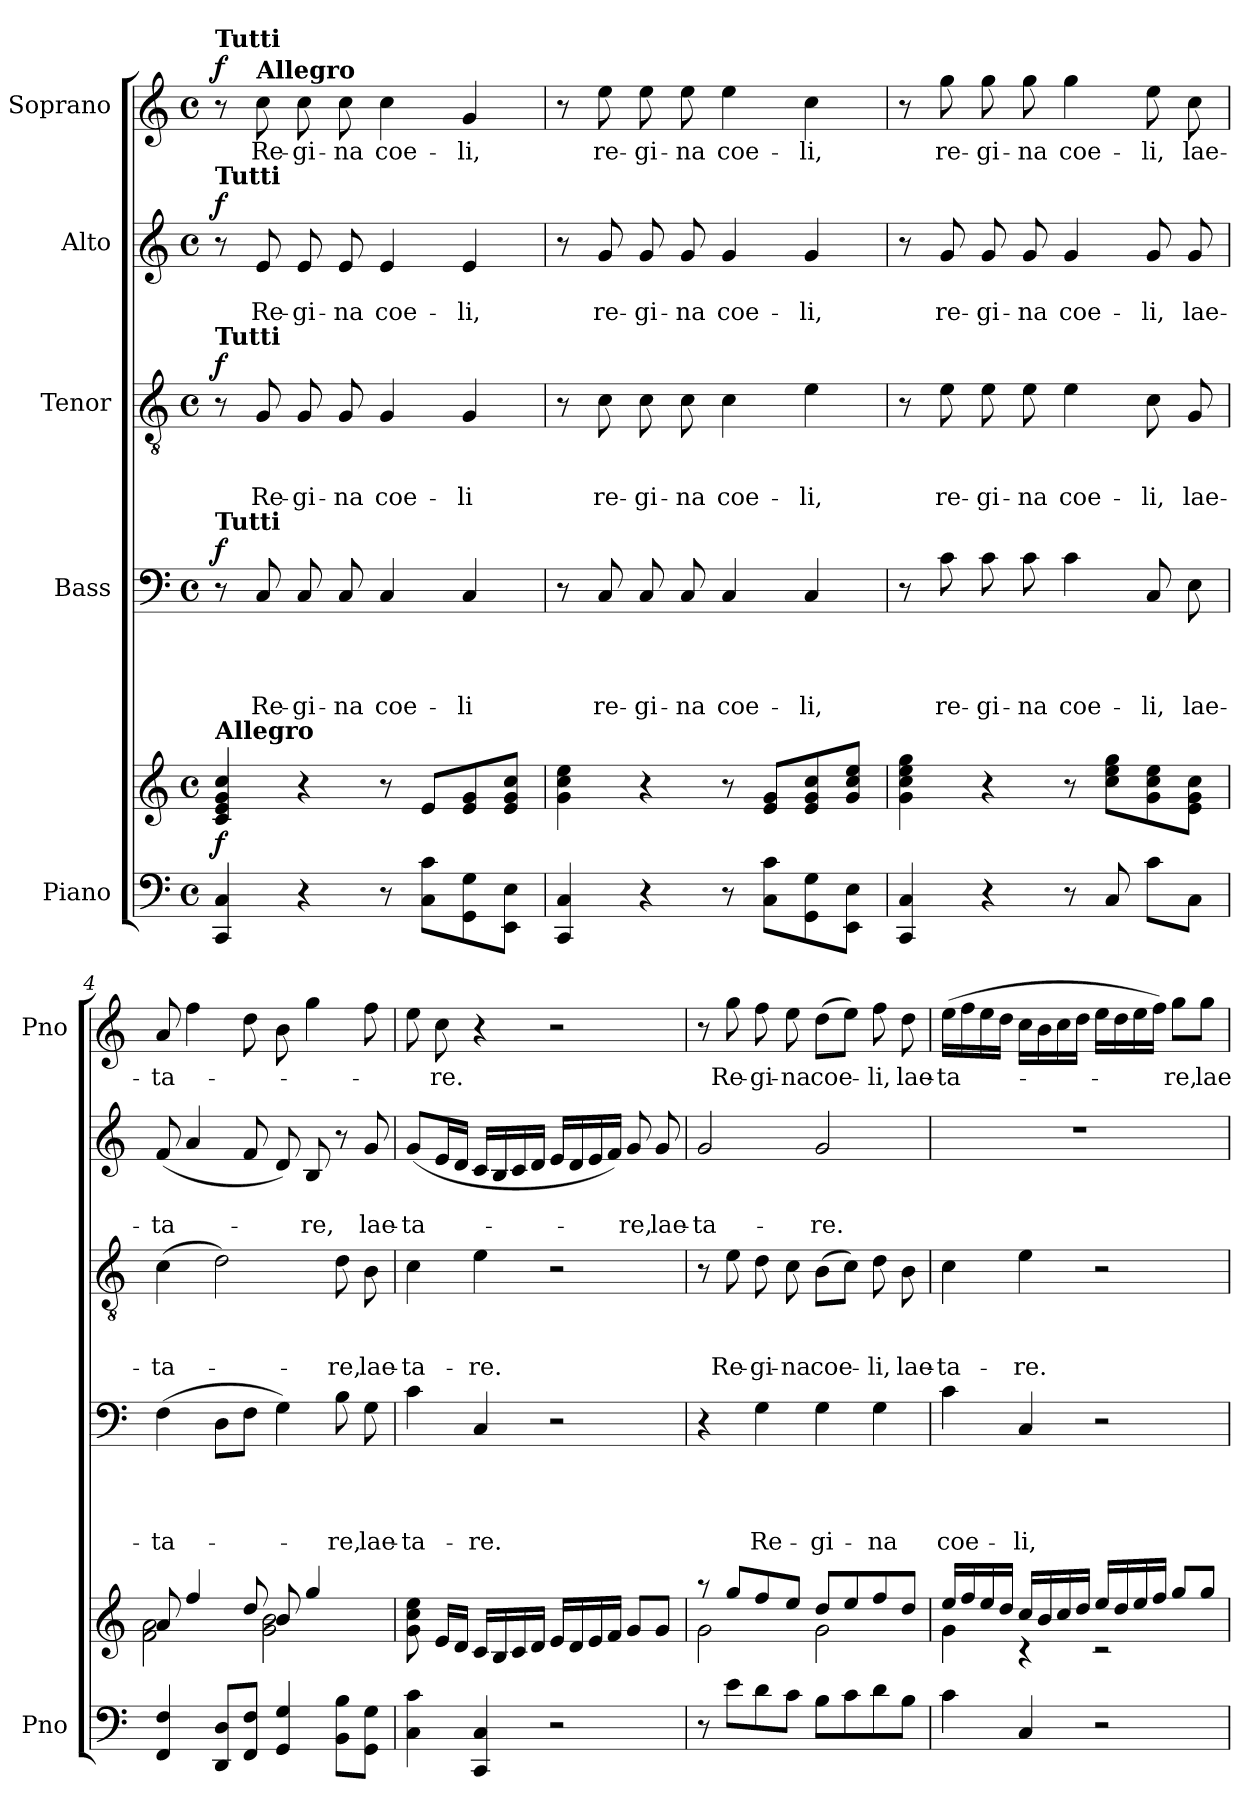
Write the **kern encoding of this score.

**kern	**kern	**dynam	**kern	**text	**text	**text	**text	**dynam	**kern	**text	**text	**text	**dynam	**kern	**text	**text	**dynam	**kern	**text	**dynam
*part5	*part5	*part5	*part4	*part4	*part4	*part4	*part4	*part4	*part3	*part3	*part3	*part3	*part3	*part2	*part2	*part2	*part2	*part1	*part1	*part1
*staff6	*staff5	*staff5/6	*staff4	*staff4	*staff4	*staff4	*staff4	*staff4	*staff3	*staff3	*staff3	*staff3	*staff3	*staff2	*staff2	*staff2	*staff2	*staff1	*staff1	*staff1
*I"Piano	*	*	*I"Bass	*	*	*	*	*	*I"Tenor	*	*	*	*	*I"Alto	*	*	*	*I"Soprano	*	*
*I'Pno	*	*	*	*	*	*	*	*	*	*	*	*	*	*	*	*	*	*I'Pno	*	*
*clefF4	*clefG2	*	*clefF4	*	*	*	*	*	*clefGv2	*	*	*	*	*clefG2	*	*	*	*clefG2	*	*
*k[]	*k[]	*	*k[]	*	*	*	*	*	*k[]	*	*	*	*	*k[]	*	*	*	*k[]	*	*
*C:	*C:	*	*C:	*	*	*	*	*	*C:	*	*	*	*	*C:	*	*	*	*C:	*	*
*M4/4	*M4/4	*	*M4/4	*	*	*	*	*	*M4/4	*	*	*	*	*M4/4	*	*	*	*M4/4	*	*
*met(c)	*met(c)	*	*met(c)	*	*	*	*	*	*met(c)	*	*	*	*	*met(c)	*	*	*	*met(c)	*	*
=1	=1	=1	=1	=1	=1	=1	=1	=1	=1	=1	=1	=1	=1	=1	=1	=1	=1	=1	=1	=1
!	!	!	!	!	!	!	!	!	!	!	!	!	!	!	!	!	!	!LO:TX:a:B:t=Tutti	!	!
!	!	!	!	!	!	!	!	!	!	!	!	!	!	!LO:TX:a:B:t=Tutti	!	!	!	!	!	!
!	!	!	!	!	!	!	!	!	!LO:TX:a:B:t=Tutti	!	!	!	!	!	!	!	!	!	!	!
!	!	!	!LO:TX:a:B:t=Tutti	!	!	!	!	!	!	!	!	!	!	!	!	!	!	!	!	!
!	!LO:TX:a:B:t=Allegro	!	!	!	!	!	!	!	!	!	!	!	!	!	!	!	!	!	!	!
!	!	!LO:DY:a=2	!	!	!	!	!	!LO:DY:a	!	!	!	!	!LO:DY:a	!	!	!	!LO:DY:a	!	!	!LO:DY:a
4CC/ 4C/	4c/ 4e/ 4g/ 4cc/	f	8r	.	.	.	.	f	8r	.	.	.	f	8r	.	.	f	8r	.	f
!	!	!	!	!	!	!	!	!	!	!	!	!	!	!	!	!	!	!LO:TX:a:B:t=Allegro	!	!
.	.	.	8C/	.	.	.	Re-	.	8G/	.	.	Re-	.	8e/	.	Re-	.	8cc\	Re-	.
4r	4r	.	8C/	.	.	.	-gi-	.	8G/	.	.	-gi-	.	8e/	.	-gi-	.	8cc\	-gi-	.
.	.	.	8C/	.	.	.	-na	.	8G/	.	.	-na	.	8e/	.	-na	.	8cc\	-na	.
8r	8r	.	4C/	.	.	.	coe-	.	4G/	.	.	coe-	.	4e/	.	coe-	.	4cc\	coe-	.
8C\ 8c\L	8e/L	.	.	.	.	.	.	.	.	.	.	.	.	.	.	.	.	.	.	.
8GG\ 8G\	8e/ 8g/	.	4C/	.	.	.	-li	.	4G/	.	.	-li	.	4e/	.	-li,	.	4g/	-li,	.
8EE\ 8E\J	8e/ 8g/ 8cc/J	.	.	.	.	.	.	.	.	.	.	.	.	.	.	.	.	.	.	.
=2	=2	=2	=2	=2	=2	=2	=2	=2	=2	=2	=2	=2	=2	=2	=2	=2	=2	=2	=2	=2
4CC/ 4C/	4g\ 4cc\ 4ee\	.	8r	.	.	.	.	.	8r	.	.	.	.	8r	.	.	.	8r	.	.
.	.	.	8C/	.	.	.	re-	.	8c\	.	.	re-	.	8g/	.	re-	.	8ee\	re-	.
4r	4r	.	8C/	.	.	.	-gi-	.	8c\	.	.	-gi-	.	8g/	.	-gi-	.	8ee\	-gi-	.
.	.	.	8C/	.	.	.	-na	.	8c\	.	.	-na	.	8g/	.	-na	.	8ee\	-na	.
8r	8r	.	4C/	.	.	.	coe-	.	4c\	.	.	coe-	.	4g/	.	coe-	.	4ee\	coe-	.
8C\ 8c\L	8e/ 8g/L	.	.	.	.	.	.	.	.	.	.	.	.	.	.	.	.	.	.	.
8GG\ 8G\	8e/ 8g/ 8cc/	.	4C/	.	.	.	-li,	.	4e\	.	.	-li,	.	4g/	.	-li,	.	4cc\	-li,	.
8EE\ 8E\J	8g/ 8cc/ 8ee/J	.	.	.	.	.	.	.	.	.	.	.	.	.	.	.	.	.	.	.
=3	=3	=3	=3	=3	=3	=3	=3	=3	=3	=3	=3	=3	=3	=3	=3	=3	=3	=3	=3	=3
4CC/ 4C/	4g\ 4cc\ 4ee\ 4gg\	.	8r	.	.	.	.	.	8r	.	.	.	.	8r	.	.	.	8r	.	.
.	.	.	8c\	.	.	.	re-	.	8e\	.	.	re-	.	8g/	.	re-	.	8gg\	re-	.
4r	4r	.	8c\	.	.	.	-gi-	.	8e\	.	.	-gi-	.	8g/	.	-gi-	.	8gg\	-gi-	.
.	.	.	8c\	.	.	.	-na	.	8e\	.	.	-na	.	8g/	.	-na	.	8gg\	-na	.
8r	8r	.	4c\	.	.	.	coe-	.	4e\	.	.	coe-	.	4g/	.	coe-	.	4gg\	coe-	.
8C/	8cc\ 8ee\ 8gg\L	.	.	.	.	.	.	.	.	.	.	.	.	.	.	.	.	.	.	.
8c\L	8g\ 8cc\ 8ee\	.	8C/	.	.	.	-li,	.	8c\	.	.	-li,	.	8g/	.	-li,	.	8ee\	-li,	.
8C\J	8e\ 8g\ 8cc\J	.	8E\	.	.	.	lae-	.	8G/	.	.	lae-	.	8g/	.	lae-	.	8cc\	lae-	.
=4	=4	=4	=4	=4	=4	=4	=4	=4	=4	=4	=4	=4	=4	=4	=4	=4	=4	=4	=4	=4
*	*^	*	*	*	*	*	*	*	*	*	*	*	*	*	*	*	*	*	*	*
4FF/ 4F/	8a/	2f\ 2a\	.	(4F\	.	.	.	-ta-	.	(4c\	.	.	-ta-	.	(8f/	.	-ta-	.	8a/	-ta-	.
.	4ff/	.	.	.	.	.	.	.	.	.	.	.	.	.	4a/	.	.	.	4ff\	.	.
8DD/ 8D/L	.	.	.	8D\L	.	.	.	.	.	2d\)	.	.	.	.	.	.	.	.	.	.	.
8FF/ 8F/J	8dd/	.	.	8F\J	.	.	.	.	.	.	.	.	.	.	8f/	.	.	.	8dd\	.	.
4GG/ 4G/	8b/	2g\ 2b\	.	4G\)	.	.	.	.	.	.	.	.	.	.	8d/)	.	.	.	8b\	.	.
.	4gg/	.	.	.	.	.	.	.	.	.	.	.	.	.	8B/	.	-re,	.	4gg\	.	.
8BB\ 8B\L	.	.	.	8B\	.	.	.	-re,	.	8d\	.	.	-re,	.	8r	.	.	.	.	.	.
8GG\ 8G\J	8ryy	.	.	8G\	.	.	.	lae-	.	8B\	.	.	lae-	.	8g/	.	lae-	.	8ff\	.	.
*	*v	*v	*	*	*	*	*	*	*	*	*	*	*	*	*	*	*	*	*	*	*
!!LO:LB:g=z
=5	=5	=5	=5	=5	=5	=5	=5	=5	=5	=5	=5	=5	=5	=5	=5	=5	=5	=5	=5	=5
4C\ 4c\	8g\ 8cc\ 8ee\	.	4c\	.	.	.	-­ta-	.	4c\	.	.	-­ta-	.	(8g/L	.	-­ta-	.	8ee\	-­	.
.	16e/LL	.	.	.	.	.	.	.	.	.	.	.	.	16e/L	.	.	.	8cc\	re.	.
.	16d/JJ	.	.	.	.	.	.	.	.	.	.	.	.	16d/JJ	.	.	.	.	.	.
4CC/ 4C/	16c/LL	.	4C/	.	.	.	-re.	.	4e\	.	.	-re.	.	16c/LL	.	.	.	4r	.	.
.	16B/	.	.	.	.	.	.	.	.	.	.	.	.	16B/	.	.	.	.	.	.
.	16c/	.	.	.	.	.	.	.	.	.	.	.	.	16c/	.	.	.	.	.	.
.	16d/JJ	.	.	.	.	.	.	.	.	.	.	.	.	16d/JJ	.	.	.	.	.	.
2r	16e/LL	.	2r	.	.	.	.	.	2r	.	.	.	.	16e/LL	.	.	.	2r	.	.
.	16d/	.	.	.	.	.	.	.	.	.	.	.	.	16d/	.	.	.	.	.	.
.	16e/	.	.	.	.	.	.	.	.	.	.	.	.	16e/	.	.	.	.	.	.
.	16f/JJ	.	.	.	.	.	.	.	.	.	.	.	.	16f/JJ)	.	.	.	.	.	.
.	8g/L	.	.	.	.	.	.	.	.	.	.	.	.	8g/	.	-re,	.	.	.	.
.	8g/J	.	.	.	.	.	.	.	.	.	.	.	.	8g/	.	lae-	.	.	.	.
=6	=6	=6	=6	=6	=6	=6	=6	=6	=6	=6	=6	=6	=6	=6	=6	=6	=6	=6	=6	=6
*	*^	*	*	*	*	*	*	*	*	*	*	*	*	*	*	*	*	*	*	*
8r	8raa	2g\	.	4r	.	.	.	.	.	8r	.	.	.	.	2g/	.	-ta-	.	8r	.	.
8e\L	8gg/L	.	.	.	.	.	.	.	.	8e\	.	.	Re-	.	.	.	.	.	8gg\	Re-	.
8d\	8ff/	.	.	4G\	.	.	.	Re-	.	8d\	.	.	-gi-	.	.	.	.	.	8ff\	-gi-	.
8c\J	8ee/J	.	.	.	.	.	.	.	.	8c\	.	.	-na	.	.	.	.	.	8ee\	-na	.
8B\L	8dd/L	2g\	.	4G\	.	.	.	-gi-	.	(8B\L	.	.	coe-	.	2g/	.	-re.	.	(8dd\L	coe-	.
8c\	8ee/	.	.	.	.	.	.	.	.	8c\J)	.	.	.	.	.	.	.	.	8ee\J)	.	.
8d\	8ff/	.	.	4G\	.	.	.	-na	.	8d\	.	.	-li,	.	.	.	.	.	8ff\	-li,	.
8B\J	8dd/J	.	.	.	.	.	.	.	.	8B\	.	.	lae-	.	.	.	.	.	8dd\	lae-	.
=7	=7	=7	=7	=7	=7	=7	=7	=7	=7	=7	=7	=7	=7	=7	=7	=7	=7	=7	=7	=7	=7
4c\	16ee/LL	4g\	.	4c\	.	.	.	coe-	.	4c\	.	.	-ta-	.	1r	.	.	.	(16ee\LL	-ta-	.
.	16ff/	.	.	.	.	.	.	.	.	.	.	.	.	.	.	.	.	.	16ff\	.	.
.	16ee/	.	.	.	.	.	.	.	.	.	.	.	.	.	.	.	.	.	16ee\	.	.
.	16dd/JJ	.	.	.	.	.	.	.	.	.	.	.	.	.	.	.	.	.	16dd\JJ	.	.
4C/	16cc/LL	4rc	.	4C/	.	.	.	-li,	.	4e\	.	.	-re.	.	.	.	.	.	16cc\LL	.	.
.	16b/	.	.	.	.	.	.	.	.	.	.	.	.	.	.	.	.	.	16b\	.	.
.	16cc/	.	.	.	.	.	.	.	.	.	.	.	.	.	.	.	.	.	16cc\	.	.
.	16dd/JJ	.	.	.	.	.	.	.	.	.	.	.	.	.	.	.	.	.	16dd\JJ	.	.
2r	16ee/LL	2rc	.	2r	.	.	.	.	.	2r	.	.	.	.	.	.	.	.	16ee\LL	.	.
.	16dd/	.	.	.	.	.	.	.	.	.	.	.	.	.	.	.	.	.	16dd\	.	.
.	16ee/	.	.	.	.	.	.	.	.	.	.	.	.	.	.	.	.	.	16ee\	.	.
.	16ff/JJ	.	.	.	.	.	.	.	.	.	.	.	.	.	.	.	.	.	16ff\JJ)	.	.
.	8gg/L	.	.	.	.	.	.	.	.	.	.	.	.	.	.	.	.	.	8gg\L	-re,	.
.	8gg/J	.	.	.	.	.	.	.	.	.	.	.	.	.	.	.	.	.	8gg\J	lae-	.
*	*v	*v	*	*	*	*	*	*	*	*	*	*	*	*	*	*	*	*	*	*	*
=	=	=	=	=	=	=	=	=	=	=	=	=	=	=	=	=	=	=	=	=
*-	*-	*-	*-	*-	*-	*-	*-	*-	*-	*-	*-	*-	*-	*-	*-	*-	*-	*-	*-	*-
